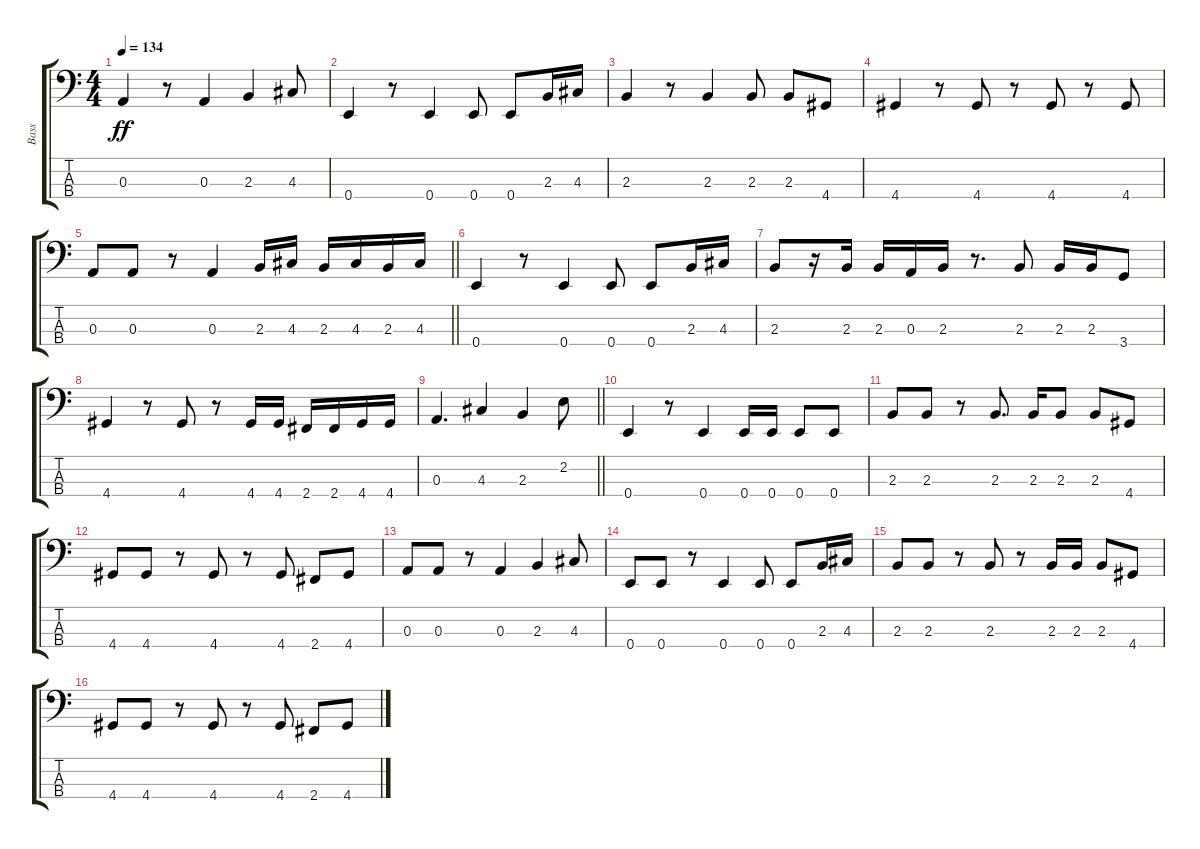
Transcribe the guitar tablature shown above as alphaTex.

\track ("Bass" "Bass") {instrument electricbassfinger}
\staff {score tabs}
\tuning (G2 D2 A1 E1) {hide}
\ts (4 4)
\tempo 134
\clef f4
\ks c
0.3.4{dy ff} r.8 0.3.4 2.3.4 4.3.8 |
0.4.4 r.8 0.4.4 0.4.8 0.4.8 2.3.16 4.3.16 |
2.3.4 r.8 2.3.4 2.3.8 2.3.8 4.4.8 |
4.4.4 r.8 4.4.8 r.8 4.4.8 r.8 4.4.8 |
\barLineRight lightlight
0.3.8 0.3.8 r.8 0.3.4 2.3.16 4.3.16 2.3.16 4.3.16 2.3.16 4.3.16 |
0.4.4 r.8 0.4.4 0.4.8 0.4.8 2.3.16 4.3.16 |
2.3.8 r.16 2.3.16 2.3.16 0.3.16 2.3.16 r.8{d} 2.3.8 2.3.16 2.3.16 3.4.8 |
4.4.4 r.8 4.4.8 r.8 4.4.16 4.4.16 2.4.16 2.4.16 4.4.16 4.4.16 |
\barLineRight lightlight
0.3.4{d} 4.3.4 2.3.4 2.2.8 |
0.4.4 r.8 0.4.4 0.4.16 0.4.16 0.4.8 0.4.8 |
2.3.8 2.3.8 r.8 2.3.8{d} 2.3.16 2.3.8 2.3.8 4.4.8 |
4.4.8 4.4.8 r.8 4.4.8 r.8 4.4.8 2.4.8 4.4.8 |
0.3.8 0.3.8 r.8 0.3.4 2.3.4 4.3.8 |
0.4.8 0.4.8 r.8 0.4.4 0.4.8 0.4.8 2.3.16 4.3.16 |
2.3.8 2.3.8 r.8 2.3.8 r.8 2.3.16 2.3.16 2.3.8 4.4.8 |
4.4.8 4.4.8 r.8 4.4.8 r.8 4.4.8 2.4.8 4.4.8
